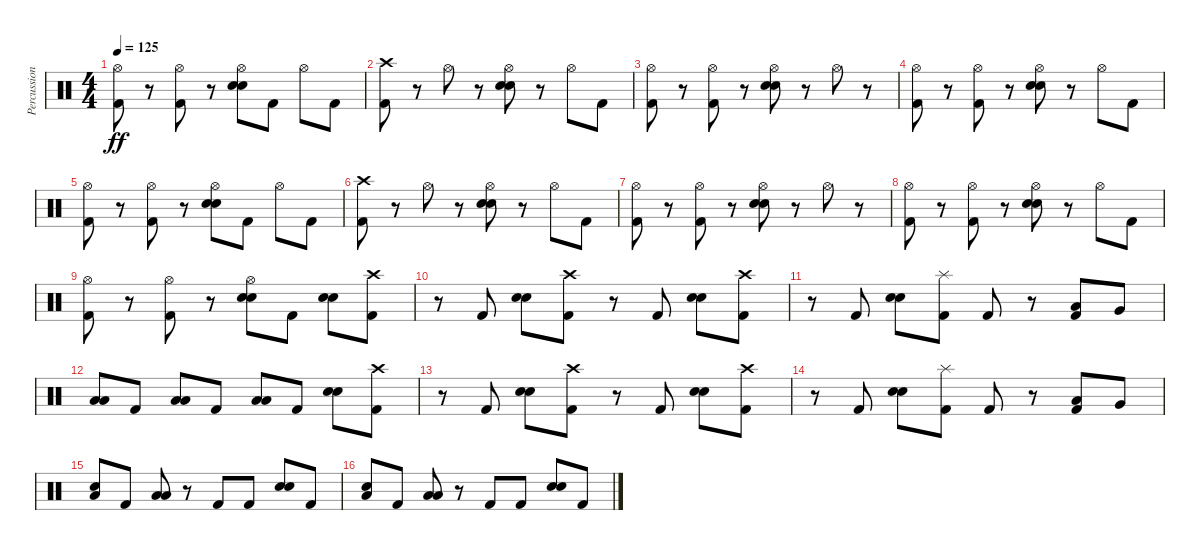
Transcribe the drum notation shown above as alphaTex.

\track ("Percussions" "Percussion") {instrument percussion}
\staff {score}
\articulation defaults
\ts (4 4)
\tempo 125
\clef neutral
\ks c
("Hi-Hat (open)" "Kick (hit) 2").8{dy ff} r.8 ("Hi-Hat (open)" "Kick (hit) 2").8 r.8 ("Hi-Hat (open)" "Electric Snare (hit)" "Electric Snare (hit)").8 "Kick (hit) 2".8 "Hi-Hat (open)".8 "Kick (hit) 2".8 |
("Crash high (hit)" "Kick (hit) 2").8 r.8 "Hi-Hat (open)".8 r.8 ("Hi-Hat (open)" "Electric Snare (hit)" "Electric Snare (hit)").8 r.8 "Hi-Hat (open)".8 "Kick (hit) 2".8 |
("Hi-Hat (open)" "Kick (hit) 2").8 r.8 ("Hi-Hat (open)" "Kick (hit) 2").8 r.8 ("Hi-Hat (open)" "Electric Snare (hit)" "Electric Snare (hit)").8 r.8 "Hi-Hat (open)".8 r.8 |
("Hi-Hat (open)" "Kick (hit) 2").8 r.8 ("Hi-Hat (open)" "Kick (hit) 2").8 r.8 ("Hi-Hat (open)" "Electric Snare (hit)" "Electric Snare (hit)").8 r.8 "Hi-Hat (open)".8 "Kick (hit) 2".8 |
("Hi-Hat (open)" "Kick (hit) 2").8 r.8 ("Hi-Hat (open)" "Kick (hit) 2").8 r.8 ("Hi-Hat (open)" "Electric Snare (hit)" "Electric Snare (hit)").8 "Kick (hit) 2".8 "Hi-Hat (open)".8 "Kick (hit) 2".8 |
("Crash high (hit)" "Kick (hit) 2").8 r.8 "Hi-Hat (open)".8 r.8 ("Hi-Hat (open)" "Electric Snare (hit)" "Electric Snare (hit)").8 r.8 "Hi-Hat (open)".8 "Kick (hit) 2".8 |
("Hi-Hat (open)" "Kick (hit) 2").8 r.8 ("Hi-Hat (open)" "Kick (hit) 2").8 r.8 ("Hi-Hat (open)" "Electric Snare (hit)" "Electric Snare (hit)").8 r.8 "Hi-Hat (open)".8 r.8 |
("Hi-Hat (open)" "Kick (hit) 2").8 r.8 ("Hi-Hat (open)" "Kick (hit) 2").8 r.8 ("Hi-Hat (open)" "Electric Snare (hit)" "Electric Snare (hit)").8 r.8 "Hi-Hat (open)".8 "Kick (hit) 2".8 |
("Hi-Hat (open)" "Kick (hit) 2").8 r.8 ("Hi-Hat (open)" "Kick (hit) 2").8 r.8 ("Hi-Hat (open)" "Electric Snare (hit)" "Electric Snare (hit)").8 "Kick (hit) 2".8 ("Electric Snare (hit)" "Electric Snare (hit)").8{bd 240} ("Crash high (hit)" "Kick (hit) 2").8 |
r.8 "Kick (hit) 2".8 ("Electric Snare (hit)" "Electric Snare (hit)").8{bd 240} ("Crash high (hit)" "Kick (hit) 2").8 r.8 "Kick (hit) 2".8 ("Electric Snare (hit)" "Electric Snare (hit)").8{bd 240} ("Crash high (hit)" "Kick (hit) 2").8 |
r.8 "Kick (hit) 2".8 ("Electric Snare (hit)" "Electric Snare (hit)").8{bd 240} ("Splash (hit)" "Kick (hit) 2").8 "Kick (hit) 2".8 r.8 ("Low Floor Tom (hit)" "Kick (hit) 2").8 "Very Low Tom (hit)".8 |
("Low Tom (hit)" "Low Tom (hit)").8 "Kick (hit) 2".8 ("Low Tom (hit)" "Low Tom (hit)").8 "Kick (hit) 2".8 ("Low Tom (hit)" "Low Tom (hit)").8 "Kick (hit) 2".8 ("Electric Snare (hit)" "Electric Snare (hit)").8{bd 240} ("Crash high (hit)" "Kick (hit) 2").8 |
r.8 "Kick (hit) 2".8 ("Electric Snare (hit)" "Electric Snare (hit)").8{bd 240} ("Crash high (hit)" "Kick (hit) 2").8 r.8 "Kick (hit) 2".8 ("Electric Snare (hit)" "Electric Snare (hit)").8{bd 240} ("Crash high (hit)" "Kick (hit) 2").8 |
r.8 "Kick (hit) 2".8 ("Electric Snare (hit)" "Electric Snare (hit)").8{bd 240} ("Splash (hit)" "Kick (hit) 2").8 "Kick (hit) 2".8 r.8 ("Low Floor Tom (hit)" "Kick (hit) 2").8 "Very Low Tom (hit)".8 |
("Electric Snare (hit)" "Low Tom (hit)").8 "Kick (hit) 2".8 ("Low Tom (hit)" "Low Tom (hit)").8 r.8 "Kick (hit) 2".8 "Kick (hit) 2".8 ("Electric Snare (hit)" "Electric Snare (hit)").8{bd 240} "Kick (hit) 2".8 |
("Electric Snare (hit)" "Low Tom (hit)").8 "Kick (hit) 2".8 ("Low Tom (hit)" "Low Tom (hit)").8 r.8 "Kick (hit) 2".8 "Kick (hit) 2".8 ("Electric Snare (hit)" "Electric Snare (hit)").8{bd 240} "Kick (hit) 2".8
